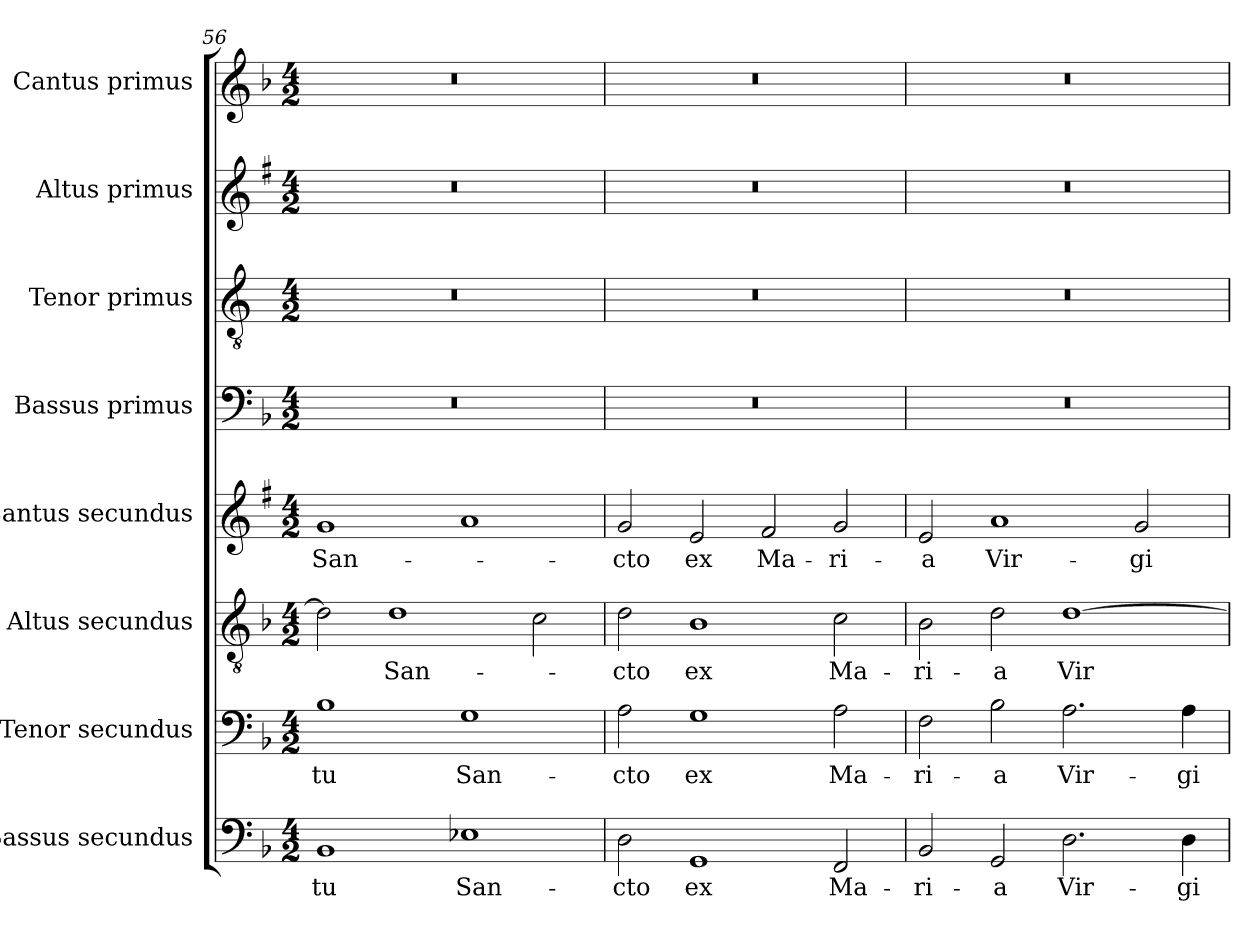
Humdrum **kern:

**kern	**text	**kern	**text	**kern	**text	**kern	**text	**kern	**kern	**kern	**kern
*part8	*part8	*part7	*part7	*part6	*part6	*part5	*part5	*part4	*part3	*part2	*part1
*staff8	*staff8	*staff7	*staff7	*staff6	*staff6	*staff5	*staff5	*staff4	*staff3	*staff2	*staff1
*I"Bassus secundus	*	*I"Tenor secundus	*	*I"Altus secundus	*	*I"Cantus secundus	*	*I"Bassus primus	*I"Tenor primus	*I"Altus primus	*I"Cantus primus
*I'B2	*	*I'T2	*	*I'A2	*	*I'C2	*	*I'B1	*I'T1	*I'A1	*I'C1
*clefF4	*	*clefF4	*	*clefGv2	*	*clefG2	*	*clefF4	*clefGv2	*clefG2	*clefG2
*	*	*	*	*	*	*ITrd1c2	*	*	*ITrd4c7	*ITrd1c2	*
*k[b-]	*	*k[b-]	*	*k[b-]	*	*k[b-]	*	*k[b-]	*k[b-]	*k[b-]	*k[b-]
*F:	*	*F:	*	*F:	*	*F:	*	*F:	*F:	*F:	*F:
*M4/2	*	*M4/2	*	*M4/2	*	*M4/2	*	*M4/2	*M4/2	*M4/2	*M4/2
=56	=56	=56	=56	=56	=56	=56	=56	=56	=56	=56	=56
!	!LO:LY:b	!	!LO:LY:b	!	!	!	!LO:LY:b	!	!	!	!
1BB-	-tu	1B-	-tu	2d\]	.	1f	San-	0r	0r	0r	0r
!	!	!	!	!	!LO:LY:b	!	!	!	!	!	!
.	.	.	.	1d	San-	.	.	.	.	.	.
!	!LO:LY:b	!	!LO:LY:b	!	!	!	!	!	!	!	!
1E-X	San-	1G	San-	.	.	1g	.	.	.	.	.
.	.	.	.	2c\	.	.	.	.	.	.	.
!!LO:LB:g=z
=57	=57	=57	=57	=57	=57	=57	=57	=57	=57	=57	=57
!	!LO:LY:b	!	!LO:LY:b	!	!LO:LY:b	!	!LO:LY:b	!	!	!	!
2D\	-cto	2A\	-cto	2d\	-cto	2f/	-cto	0r	0r	0r	0r
!	!LO:LY:b	!	!LO:LY:b	!	!LO:LY:b	!	!LO:LY:b	!	!	!	!
1GG	ex	1G	ex	1B-	ex	2d/	ex	.	.	.	.
!	!	!	!	!	!	!	!LO:LY:b	!	!	!	!
.	.	.	.	.	.	2e/	Ma-	.	.	.	.
!	!LO:LY:b	!	!LO:LY:b	!	!LO:LY:b	!	!LO:LY:b	!	!	!	!
2FF/	Ma-	2A\	Ma-	2c\	Ma-	2f/	-ri-	.	.	.	.
=58	=58	=58	=58	=58	=58	=58	=58	=58	=58	=58	=58
!	!LO:LY:b	!	!LO:LY:b	!	!LO:LY:b	!	!LO:LY:b	!	!	!	!
2BB-/	-ri-	2F\	-ri-	2B-\	-ri-	2d/	-a	0r	0r	0r	0r
!	!LO:LY:b	!	!LO:LY:b	!	!LO:LY:b	!	!LO:LY:b	!	!	!	!
2GG/	-a	2B-\	-a	2d\	-a	1g	Vir-	.	.	.	.
!	!LO:LY:b	!	!LO:LY:b	!	!LO:LY:b	!	!	!	!	!	!
2.D\	Vir-	2.A\	Vir-	[1d	Vir-	.	.	.	.	.	.
!	!	!	!	!	!	!	!LO:LY:b	!	!	!	!
.	.	.	.	.	.	2f/	-gi-	.	.	.	.
!	!LO:LY:b	!	!LO:LY:b	!	!	!	!	!	!	!	!
4D\	-gi-	4A\	-gi-	.	.	.	.	.	.	.	.
=	=	=	=	=	=	=	=	=	=	=	=
*-	*-	*-	*-	*-	*-	*-	*-	*-	*-	*-	*-
